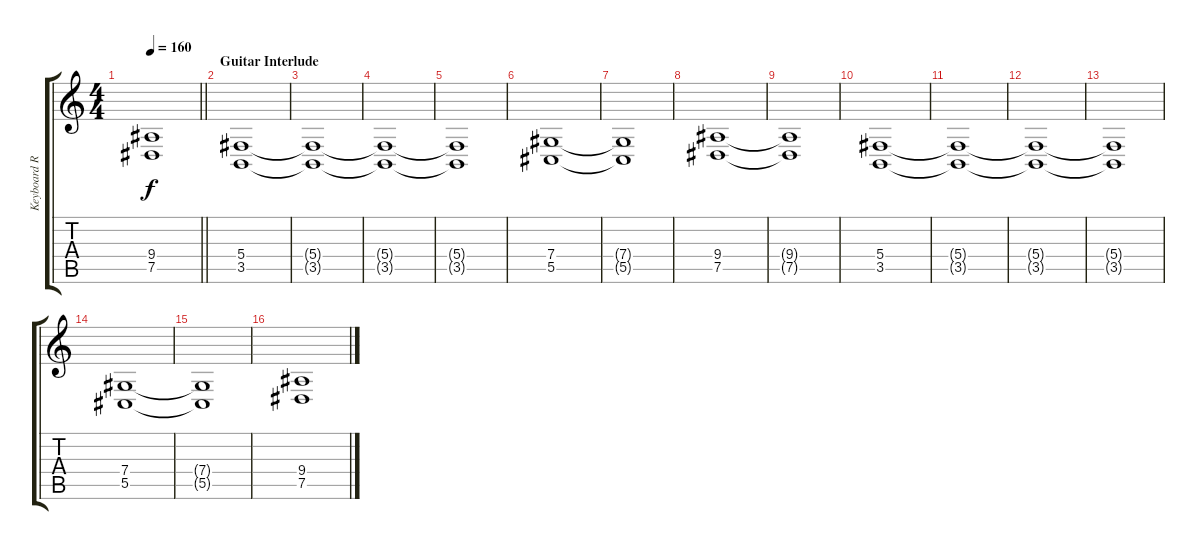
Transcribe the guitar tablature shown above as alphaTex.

\track ("Keyboard Rhythm" "Keyboard R") {instrument brightacousticpiano bank 1}
\staff {score tabs}
\tuning (Eb4 Bb3 Gb3 Db3 Ab2 Eb2) {hide}
\ts (4 4)
\tempo 160
\clef g2
\barLineRight lightlight
\ks c
(9.4{t} 7.5{t}).1{dy f} |
\section ("" "Guitar Interlude")
(5.4 3.5).1 |
(5.4{t} 3.5{t}).1 |
(5.4{t} 3.5{t}).1 |
(5.4{t} 3.5{t}).1 |
(7.4 5.5).1 |
(7.4{t} 5.5{t}).1 |
(9.4 7.5).1 |
(9.4{t} 7.5{t}).1 |
(5.4 3.5).1 |
(5.4{t} 3.5{t}).1 |
(5.4{t} 3.5{t}).1 |
(5.4{t} 3.5{t}).1 |
(7.4 5.5).1 |
(7.4{t} 5.5{t}).1 |
(9.4 7.5).1
